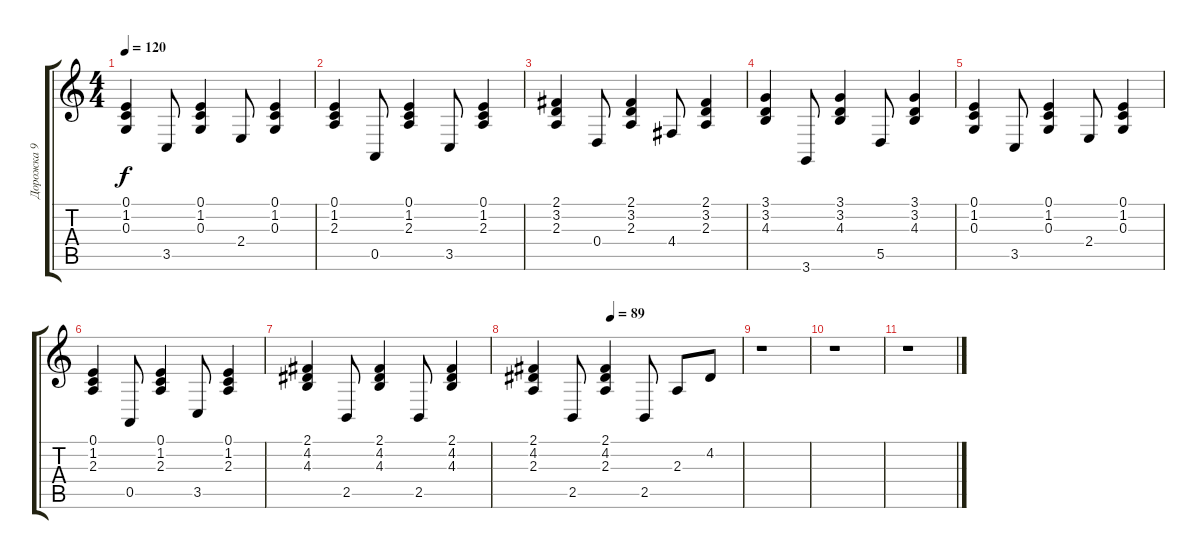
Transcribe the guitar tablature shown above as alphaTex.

\track ("Дорожка 9" "Дорожка 9") {instrument electricgrandpiano}
\staff {score tabs}
\tuning (E4 B3 G3 D3 A2 E2) {hide}
\ts (4 4)
\tempo 120
\clef g2
\ks c
(0.1 1.2 0.3).4{dy f} 3.5.8 (0.1 1.2 0.3).4 2.4.8 (0.1 1.2 0.3).4 |
(0.1 1.2 2.3).4 0.5.8 (0.1 1.2 2.3).4 3.5.8 (0.1 1.2 2.3).4 |
(2.1 3.2 2.3).4 0.4.8 (2.1 3.2 2.3).4 4.4.8 (2.1 3.2 2.3).4 |
(3.1 3.2 4.3).4 3.6.8 (3.1 3.2 4.3).4 5.5.8 (3.1 3.2 4.3).4 |
(0.1 1.2 0.3).4 3.5.8 (0.1 1.2 0.3).4 2.4.8 (0.1 1.2 0.3).4 |
(0.1 1.2 2.3).4 0.5.8 (0.1 1.2 2.3).4 3.5.8 (0.1 1.2 2.3).4 |
(2.1 4.2 4.3).4 2.5.8 (2.1 4.2 4.3).4 2.5.8 (2.1 4.2 4.3).4 |
\tempo (89 0.375)
(2.1 4.2 2.3).4 2.5.8 (2.1 4.2 2.3).4 2.5.8 2.3.8 4.2.8 |
r.1 |
r.1 |
r.1
